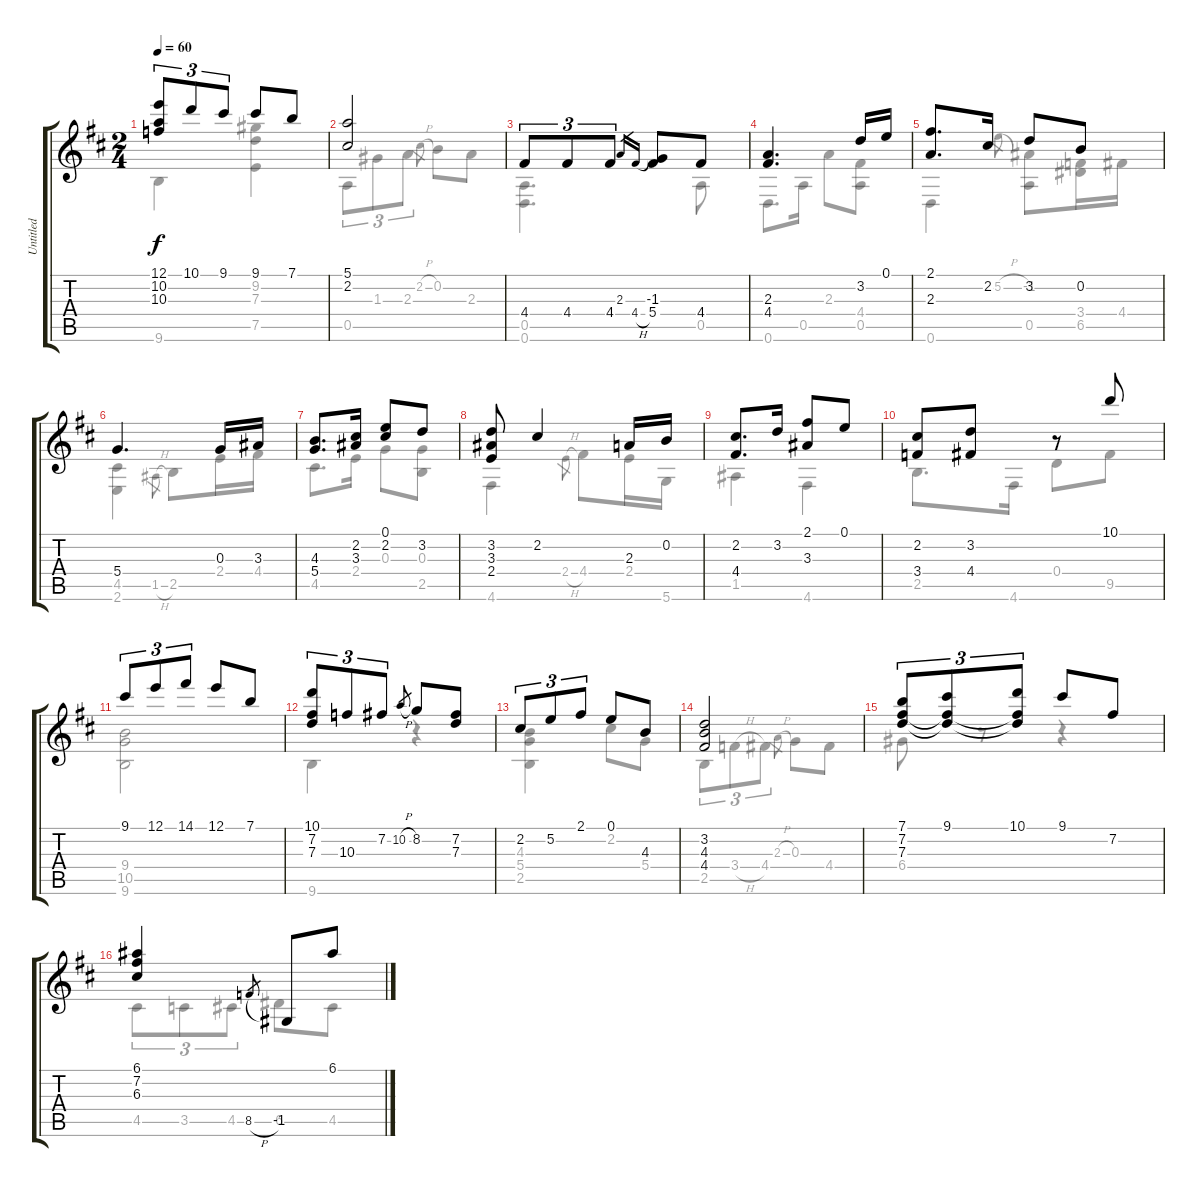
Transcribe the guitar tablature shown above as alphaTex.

\track ("Untitled" "Untitled") {instrument acousticguitarnylon}
\staff {score tabs}
\tuning (E4 B3 G3 D3 A2 D2) {hide}
\voice
\ts (2 4)
\tempo 60
\clef g2
\ks d
(12.1 10.2 10.3).8{tu (3 2) dy f} 10.1.8{tu (3 2)} 9.1.8{tu (3 2)} 9.1.8 7.1.8 |
(5.1 2.2).2 |
4.4.8{tu (3 2)} 4.4.8{tu (3 2)} 4.4.8{tu (3 2)} 2.3.16{gr} 4.4{h}.16{gr} (-1.3 5.4).8 4.4.8 |
(2.3 4.4).4{d} 3.2.16 0.1.16 |
(2.1 2.3).8{d} 2.2.16 3.2.8 0.2.8 |
5.4.4{d} 0.3.16 3.3.16 |
(4.3 5.4).8{d} (2.2 3.3).16 (0.1 2.2).8 3.2.8 |
(3.2 3.3 2.4).8 2.2.4 2.3.16 0.2.16 |
(2.2 4.4).8{d} 3.2.16 (2.1 3.3).8 0.1.8 |
(2.2 3.4).8 (3.2 4.4).8 r.8 10.1.8 |
9.1.8{tu (3 2)} 12.1.8{tu (3 2)} 14.1.8{tu (3 2)} 12.1.8 7.1.8 |
(10.1 7.2 7.3).8{tu (3 2)} 10.3.8{tu (3 2)} 7.2.8{tu (3 2)} 10.2{h}.8{gr} 8.2.8 (7.2 7.3).8 |
2.2.8{tu (3 2)} 5.2.8{tu (3 2)} 2.1.8{tu (3 2)} 0.1.8 4.3.8 |
(3.2 4.3 4.4).2 |
(7.1 7.2 7.3).8{tu (3 2)} (9.1 7.2{t} 7.3{t}).8{tu (3 2)} (10.1 7.2{t} 7.3{t}).8{tu (3 2)} 9.1.8 7.2.8 |
(6.1 7.2 6.3).4 8.5{h}.8{gr} -1.5.8 6.1.8
\voice
\clef g2
\ottava regular
\simile none
\ks d
9.6.4{dy f} (9.2 7.3 7.5).4 |
0.5.8{tu (3 2)} 1.3.8{tu (3 2)} 2.3.8{tu (3 2)} 2.2{h}.8{gr} 0.2.8 2.3.8 |
(0.5 0.6).4{d} 0.5.8 |
0.6.8{d} 0.5.16 2.3.8 (4.4 0.5).8 |
0.6.4 5.2{h}.8{gr} (-1.2 0.5).8 (3.4 6.5).16 4.4.16 |
(4.5 2.6).4 1.5{h}.8{gr} 2.5.8 2.4.16 4.4.16 |
4.5.8{d} 2.4.16 0.3.8 (0.3 2.5).8 |
4.6.4 2.4{h}.8{gr} 4.4.8 2.4.16 5.6.16 |
1.5.4 4.6.4 |
2.5.8{d} 4.6.16 0.4.8 9.5.8 |
(9.4 10.5 9.6).2 |
9.6.4 r.4 |
(4.3 5.4 2.5).4 2.2.8 5.4.8 |
2.5.8{tu (3 2)} 3.4{h}.8{tu (3 2)} 4.4.8{tu (3 2)} 2.3{h}.8{gr} 0.3.8 4.4.8 |
6.4.8 r.8 r.4 |
4.5.8{tu (3 2)} 3.5.8{tu (3 2)} 4.5.8{tu (3 2)} 6.5.8 4.5.8
